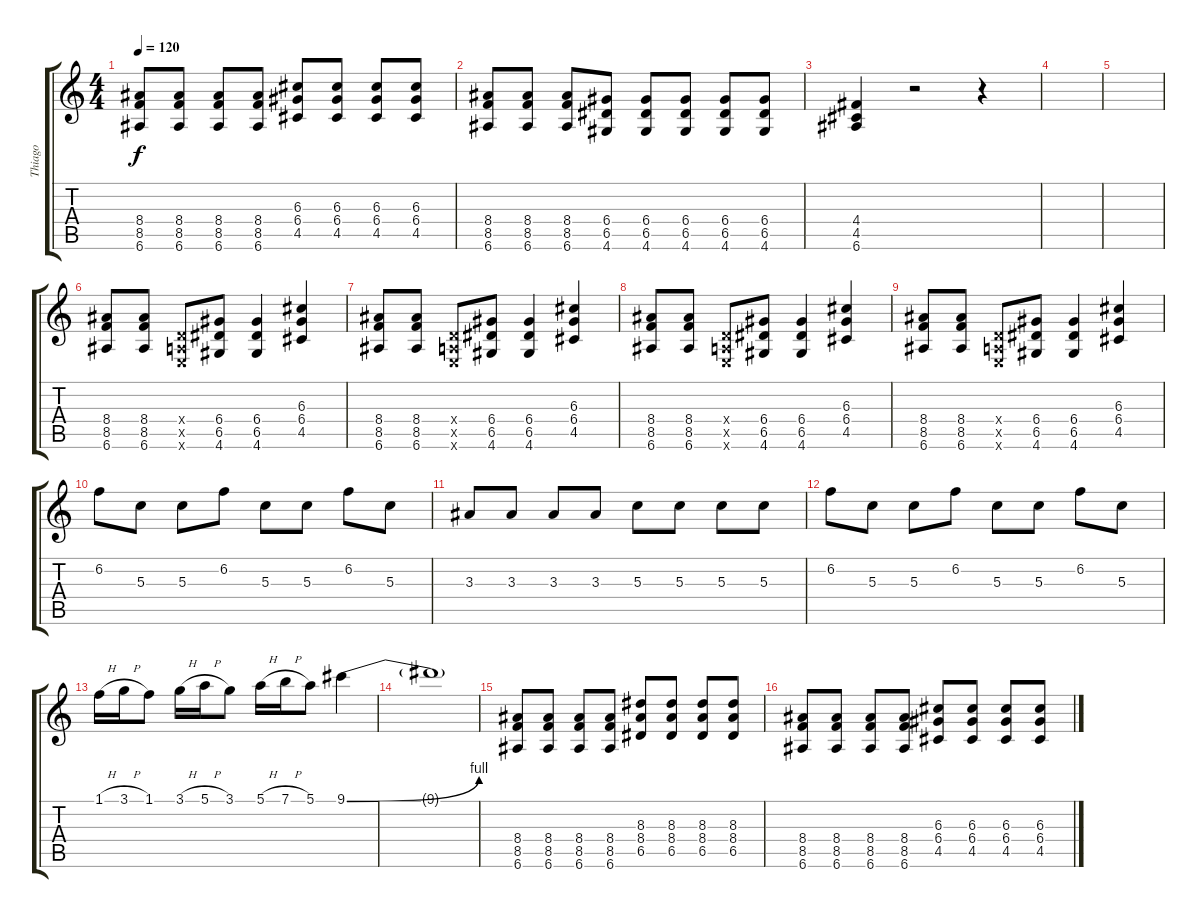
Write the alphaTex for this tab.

\track ("Thiago" "Thiago") {instrument distortionguitar}
\staff {score tabs}
\tuning (E4 B3 G3 D3 A2 E2) {hide}
\ts (4 4)
\tempo 120
\clef g2
\ks c
(8.4 8.5 6.6).8{dy f} (8.4 8.5 6.6).8 (8.4 8.5 6.6).8 (8.4 8.5 6.6).8 (6.3 6.4 4.5).8 (6.3 6.4 4.5).8 (6.3 6.4 4.5).8 (6.3 6.4 4.5).8 |
(8.4 8.5 6.6).8 (8.4 8.5 6.6).8 (8.4 8.5 6.6).8 (6.4 6.5 4.6).8 (6.4 6.5 4.6).8 (6.4 6.5 4.6).8 (6.4 6.5 4.6).8 (6.4 6.5 4.6).8 |
(4.4 4.5 6.6).4 r.2 r.4 |
|
|
(8.4 8.5 6.6).8 (8.4 8.5 6.6).8 (0.4{x} 0.5{x} 0.6{x}).8 (6.4 6.5 4.6).8 (6.4 6.5 4.6).4 (6.3 6.4 4.5).4 |
(8.4 8.5 6.6).8 (8.4 8.5 6.6).8 (0.4{x} 0.5{x} 0.6{x}).8 (6.4 6.5 4.6).8 (6.4 6.5 4.6).4 (6.3 6.4 4.5).4 |
(8.4 8.5 6.6).8 (8.4 8.5 6.6).8 (0.4{x} 0.5{x} 0.6{x}).8 (6.4 6.5 4.6).8 (6.4 6.5 4.6).4 (6.3 6.4 4.5).4 |
(8.4 8.5 6.6).8 (8.4 8.5 6.6).8 (0.4{x} 0.5{x} 0.6{x}).8 (6.4 6.5 4.6).8 (6.4 6.5 4.6).4 (6.3 6.4 4.5).4 |
6.2.8 5.3.8 5.3.8 6.2.8 5.3.8 5.3.8 6.2.8 5.3.8 |
3.3.8 3.3.8 3.3.8 3.3.8 5.3.8 5.3.8 5.3.8 5.3.8 |
6.2.8 5.3.8 5.3.8 6.2.8 5.3.8 5.3.8 6.2.8 5.3.8 |
1.1{h}.16 3.1{h}.16 1.1.8 3.1{h}.16 5.1{h}.16 3.1.8 5.1{h}.16 7.1{h}.16 5.1.8 9.1{be (bend 0 0 60 4)}.4 |
9.1{t}.1 |
(8.4 8.5 6.6).8 (8.4 8.5 6.6).8 (8.4 8.5 6.6).8 (8.4 8.5 6.6).8 (8.3 8.4 6.5).8 (8.3 8.4 6.5).8 (8.3 8.4 6.5).8 (8.3 8.4 6.5).8 |
(8.4 8.5 6.6).8 (8.4 8.5 6.6).8 (8.4 8.5 6.6).8 (8.4 8.5 6.6).8 (6.3 6.4 4.5).8 (6.3 6.4 4.5).8 (6.3 6.4 4.5).8 (6.3 6.4 4.5).8
